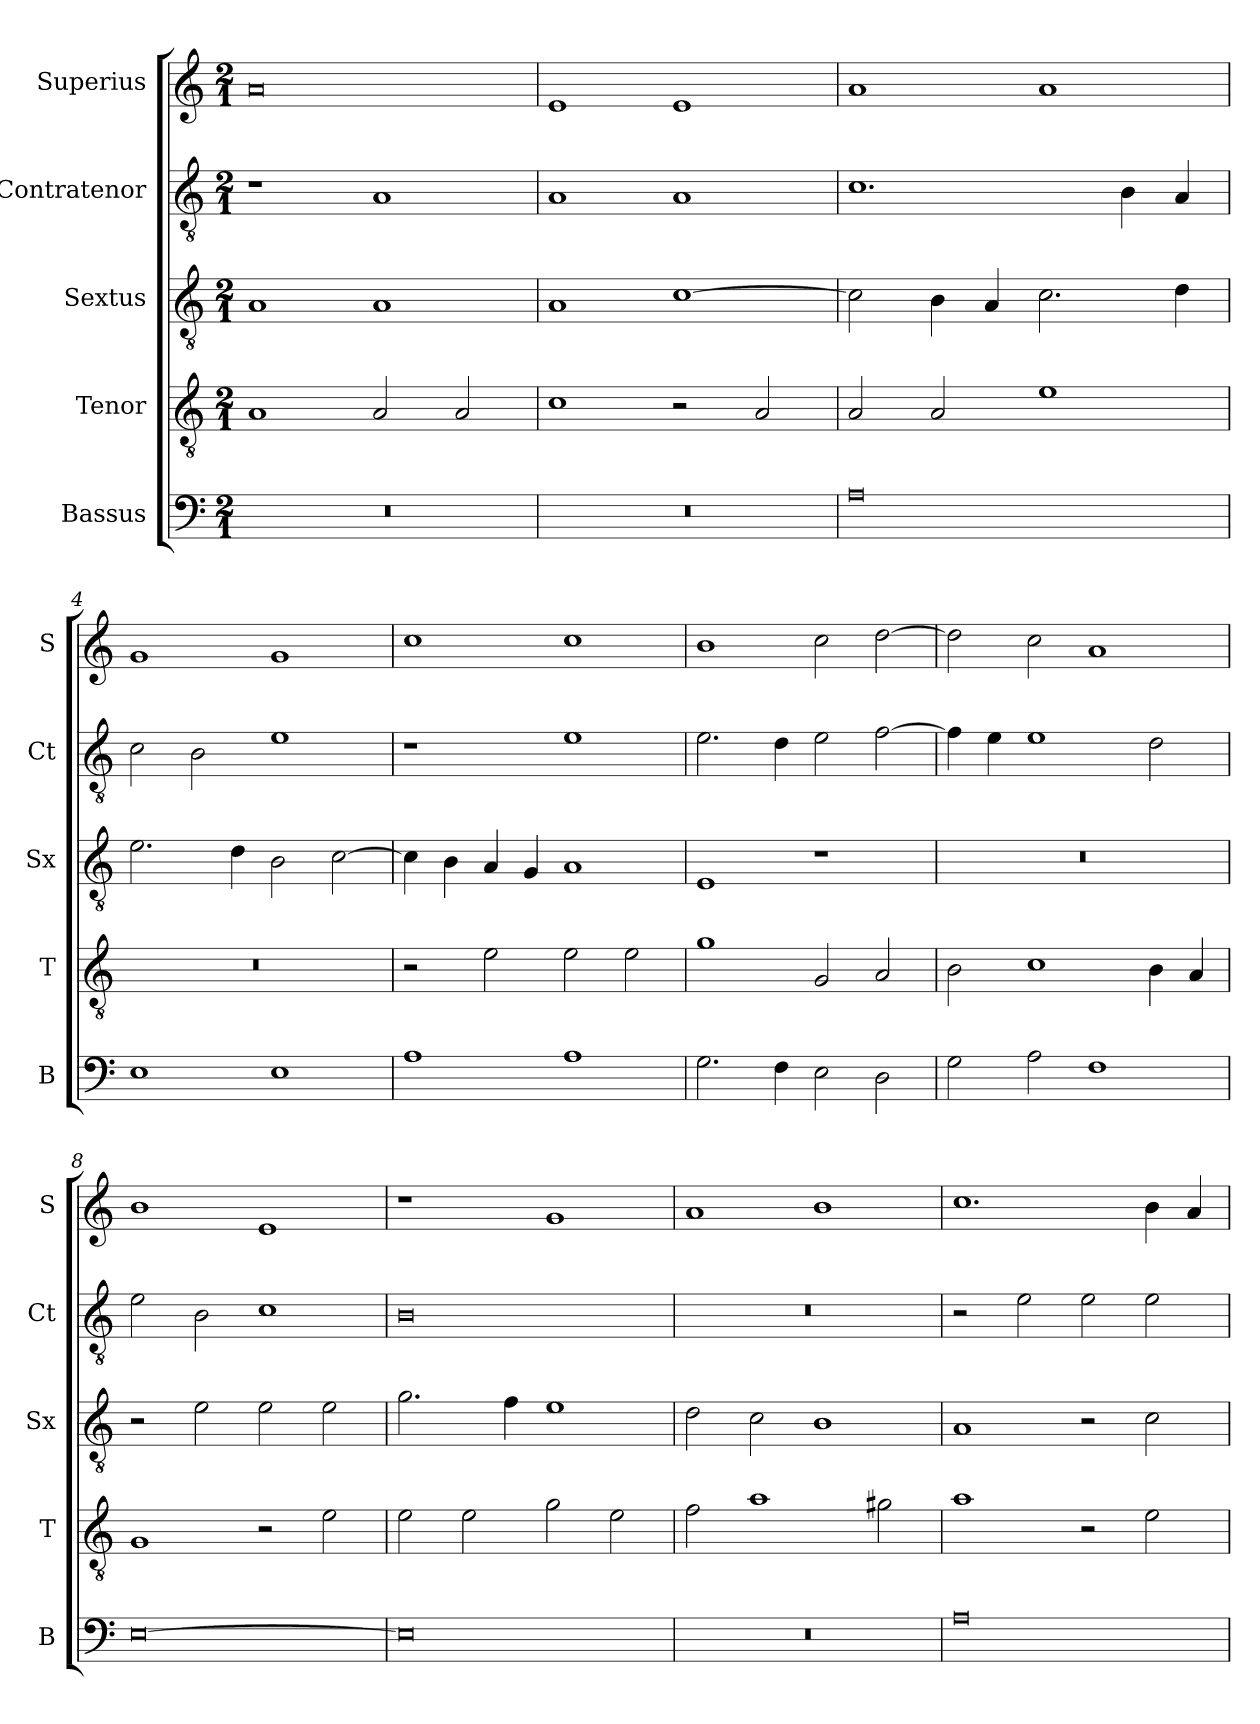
**kern	**kern	**kern	**kern	**kern
*part5	*part4	*part3	*part2	*part1
*staff5	*staff4	*staff3	*staff2	*staff1
*I"Bassus	*I"Tenor	*I"Sextus	*I"Contratenor	*I"Superius
*I'B	*I'T	*I'Sx	*I'Ct	*I'S
*clefF4	*clefGv2	*clefGv2	*clefGv2	*clefG2
*k[]	*k[]	*k[]	*k[]	*k[]
*M2/1	*M2/1	*M2/1	*M2/1	*M2/1
=1	=1	=1	=1	=1
0r	1A	1A	1r	0a
.	2A/	1A	1A	.
.	2A/	.	.	.
=2	=2	=2	=2	=2
0r	1c	1A	1A	1e
.	2r	[1c	1A	1e
.	2A/	.	.	.
=3	=3	=3	=3	=3
0A	2A/	2c\]	1.c	1a
.	2A/	4B\	.	.
.	.	4A/	.	.
.	1e	2.c\	.	1a
.	.	.	4B\	.
.	.	4d\	4A/	.
=4	=4	=4	=4	=4
1E	0r	2.e\	2c\	1g
.	.	.	2B\	.
.	.	4d\	.	.
1E	.	2B\	1e	1g
.	.	[2c\	.	.
=5	=5	=5	=5	=5
1A	2r	4c\]	1r	1cc
.	.	4B\	.	.
.	2e\	4A/	.	.
.	.	4G/	.	.
1A	2e\	1A	1e	1cc
.	2e\	.	.	.
=6	=6	=6	=6	=6
2.G\	1g	1E	2.e\	1b
4F\	.	.	4d\	.
2E\	2G/	1r	2e\	2cc\
2D\	2A/	.	[2f\	[2dd\
=7	=7	=7	=7	=7
2G\	2B\	0r	4f\]	2dd\]
.	.	.	4e\	.
2A\	1c	.	1e	2cc\
1F	.	.	.	1a
.	4B\	.	2d\	.
.	4A/	.	.	.
=8	=8	=8	=8	=8
[0E	1G	2r	2e\	1b
.	.	2e\	2B\	.
.	2r	2e\	1c	1e
.	2e\	2e\	.	.
=9	=9	=9	=9	=9
0E]	2e\	2.g\	0B	1r
.	2e\	.	.	.
.	.	4f\	.	.
.	2g\	1e	.	1g
.	2e\	.	.	.
=10	=10	=10	=10	=10
0r	2f\	2d\	0r	1a
.	1a	2c\	.	.
.	.	1B	.	1b
.	2g#X\	.	.	.
=11	=11	=11	=11	=11
0A	1a	1A	2r	1.cc
.	.	.	2e\	.
.	2r	2r	2e\	.
.	2e\	2c\	2e\	4b\
.	.	.	.	4a/
=	=	=	=	=
*-	*-	*-	*-	*-
